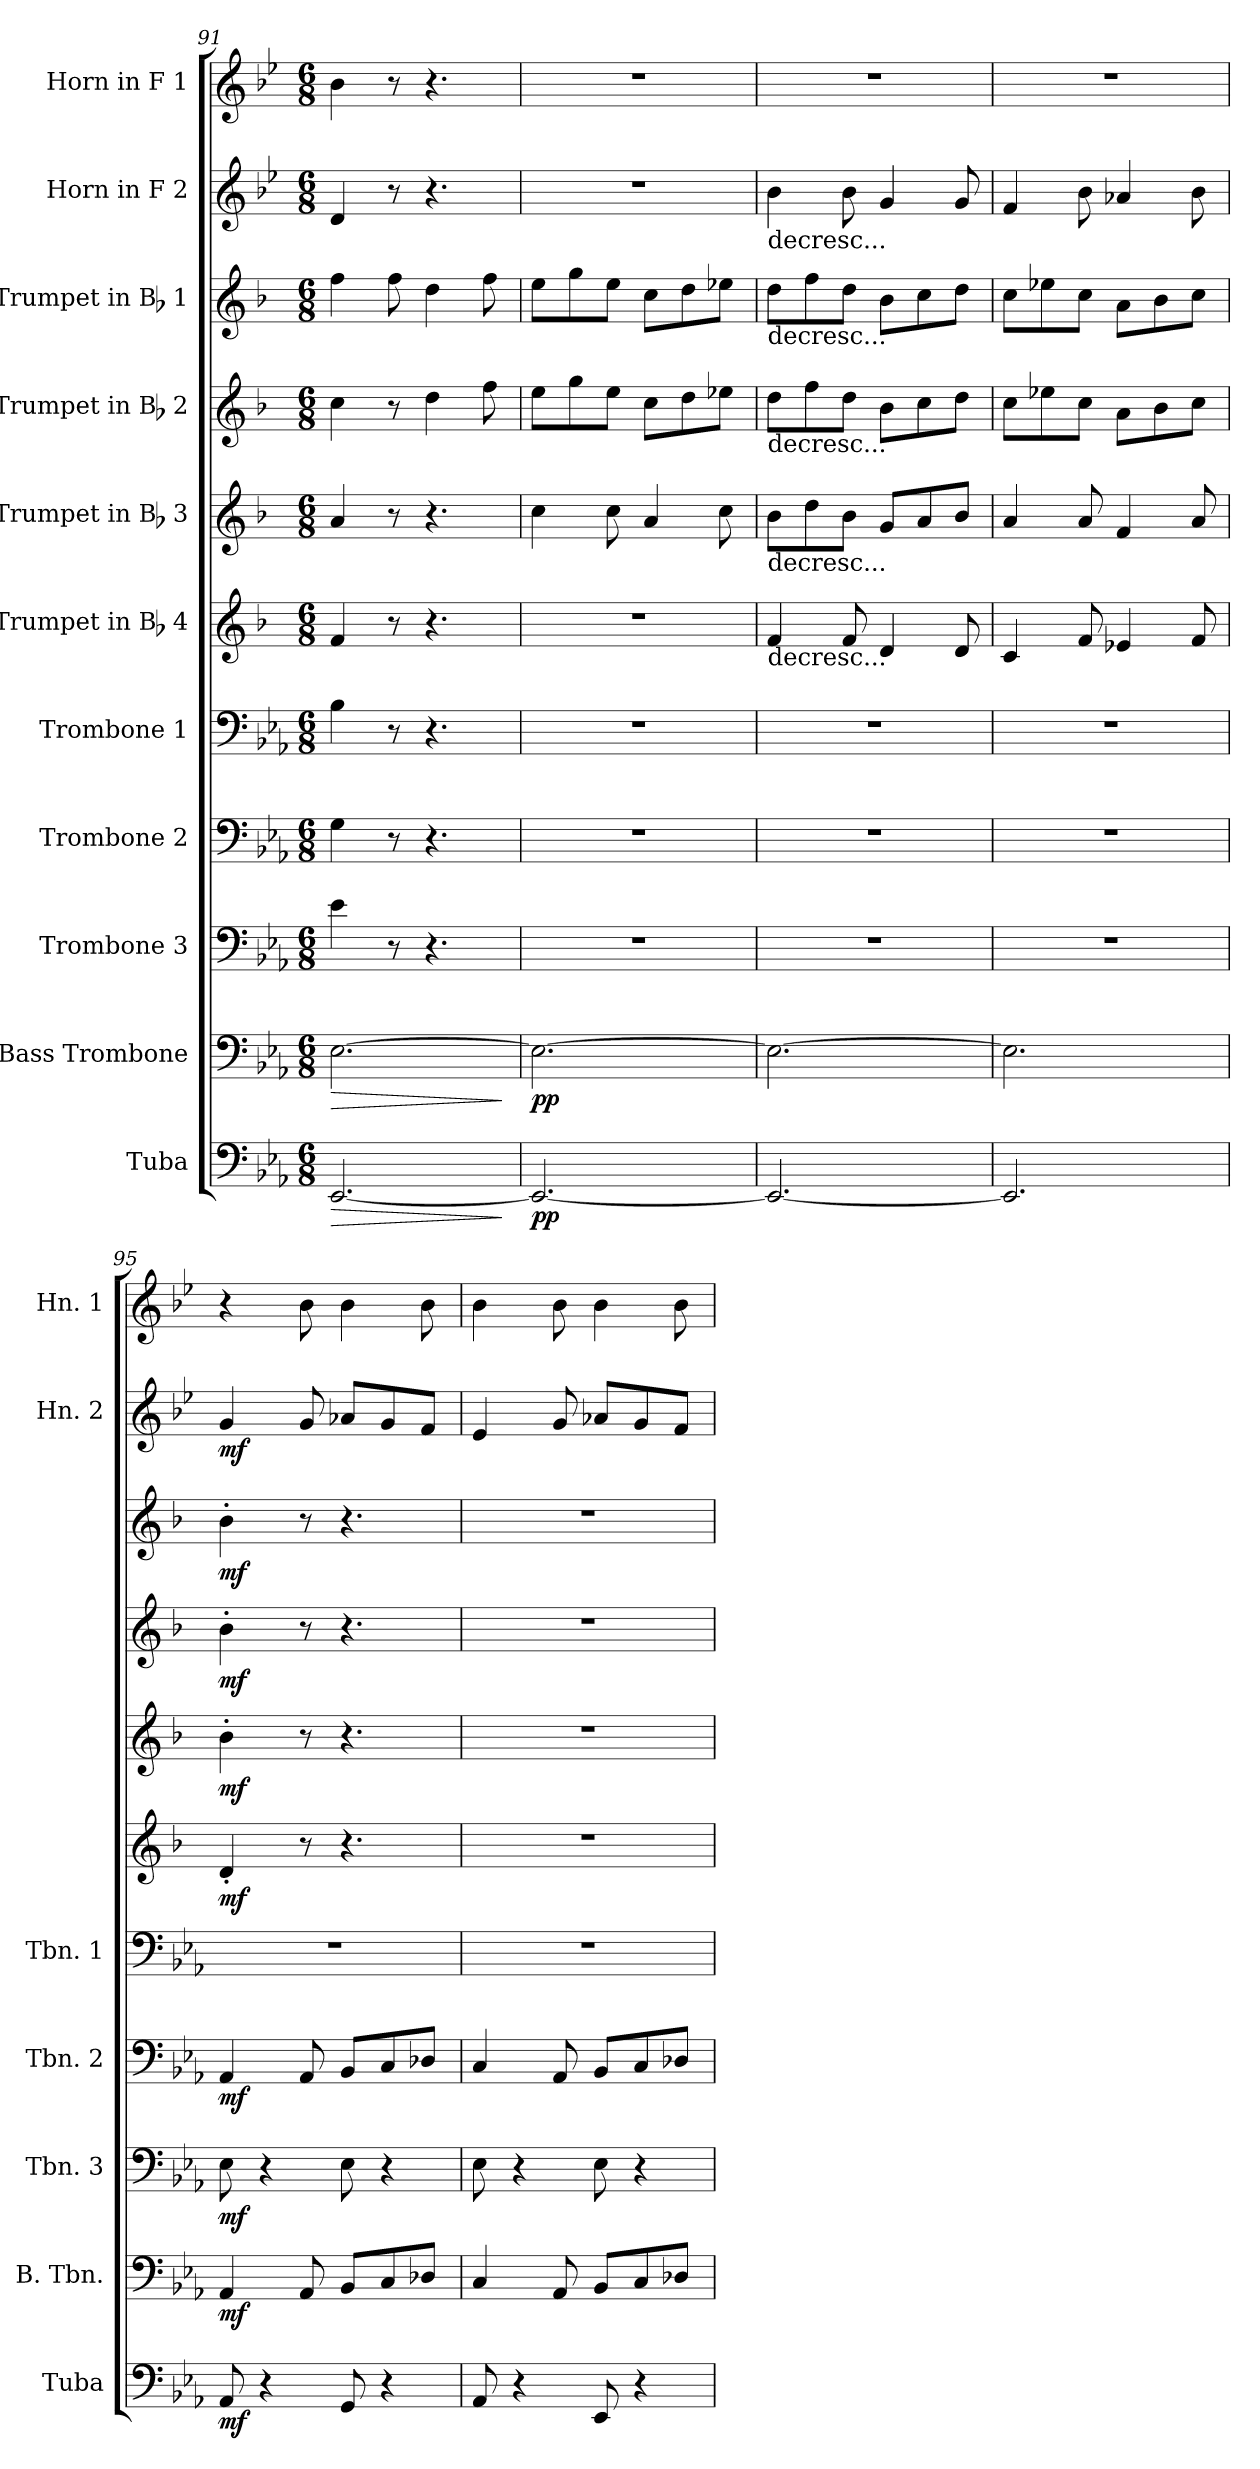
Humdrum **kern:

**kern	**dynam	**kern	**dynam	**kern	**dynam	**kern	**dynam	**kern	**kern	**dynam	**kern	**dynam	**kern	**dynam	**kern	**dynam	**kern	**dynam	**kern
*part11	*part11	*part10	*part10	*part9	*part9	*part8	*part8	*part7	*part6	*part6	*part5	*part5	*part4	*part4	*part3	*part3	*part2	*part2	*part1
*staff11	*staff11	*staff10	*staff10	*staff9	*staff9	*staff8	*staff8	*staff7	*staff6	*staff6	*staff5	*staff5	*staff4	*staff4	*staff3	*staff3	*staff2	*staff2	*staff1
*I"Tuba	*	*I"Bass Trombone	*	*I"Trombone 3	*	*I"Trombone 2	*	*I"Trombone 1	*I"Trumpet in Bb 4	*	*I"Trumpet in Bb 3	*	*I"Trumpet in Bb 2	*	*I"Trumpet in Bb 1	*	*I"Horn in F 2	*	*I"Horn in F 1
*I'Tuba	*	*I'B. Tbn.	*	*I'Tbn. 3	*	*I'Tbn. 2	*	*I'Tbn. 1	*	*	*	*	*	*	*	*	*I'Hn. 2	*	*I'Hn. 1
*clefF4	*	*clefF4	*	*clefF4	*	*clefF4	*	*clefF4	*clefG2	*	*clefG2	*	*clefG2	*	*clefG2	*	*clefG2	*	*clefG2
*	*	*	*	*	*	*	*	*	*ITrd1c2	*	*ITrd1c2	*	*ITrd1c2	*	*ITrd1c2	*	*ITrd4c7	*	*ITrd4c7
*k[b-e-a-]	*	*k[b-e-a-]	*	*k[b-e-a-]	*	*k[b-e-a-]	*	*k[b-e-a-]	*k[b-e-a-]	*	*k[b-e-a-]	*	*k[b-e-a-]	*	*k[b-e-a-]	*	*k[b-e-a-]	*	*k[b-e-a-]
*E-:	*	*E-:	*	*E-:	*	*E-:	*	*E-:	*E-:	*	*E-:	*	*E-:	*	*E-:	*	*E-:	*	*E-:
*M6/8	*	*M6/8	*	*M6/8	*	*M6/8	*	*M6/8	*M6/8	*	*M6/8	*	*M6/8	*	*M6/8	*	*M6/8	*	*M6/8
=91	=91	=91	=91	=91	=91	=91	=91	=91	=91	=91	=91	=91	=91	=91	=91	=91	=91	=91	=91
!	!LO:HP:b	!	!LO:HP:b	!	!	!	!	!	!	!	!	!	!	!	!	!	!	!	!
[2.EE-/	>	[2.E-\	>	4e-\	.	4G\	.	4B-\	4e-/	.	4g/	.	4b-\	.	4ee-\	.	4G/	.	4e-\
.	.	.	.	8r	.	8r	.	8r	8r	.	8r	.	8r	.	8ee-\	.	8r	.	8r
.	.	.	.	4.r	.	4.r	.	4.r	4.r	.	4.r	.	4cc\	.	4cc\	.	4.r	.	4.r
.	.	.	.	.	.	.	.	.	.	.	.	.	8ee-\	.	8ee-\	.	.	.	.
.	]	.	]	.	.	.	.	.	.	.	.	.	.	.	.	.	.	.	.
=92	=92	=92	=92	=92	=92	=92	=92	=92	=92	=92	=92	=92	=92	=92	=92	=92	=92	=92	=92
!	!LO:DY:b	!	!LO:DY:b	!	!	!	!	!	!	!	!	!	!	!	!	!	!	!	!
2.EE-/_	pp	2.E-\_	pp	2.r	.	2.r	.	2.r	2.r	.	4b-\	.	8dd\L	.	8dd\L	.	2.r	.	2.r
.	.	.	.	.	.	.	.	.	.	.	.	.	8ff\	.	8ff\	.	.	.	.
.	.	.	.	.	.	.	.	.	.	.	8b-\	.	8dd\J	.	8dd\J	.	.	.	.
.	.	.	.	.	.	.	.	.	.	.	4g/	.	8b-\L	.	8b-\L	.	.	.	.
.	.	.	.	.	.	.	.	.	.	.	.	.	8cc\	.	8cc\	.	.	.	.
.	.	.	.	.	.	.	.	.	.	.	8b-\	.	8dd-X\J	.	8dd-X\J	.	.	.	.
=93	=93	=93	=93	=93	=93	=93	=93	=93	=93	=93	=93	=93	=93	=93	=93	=93	=93	=93	=93
!	!	!	!	!	!	!	!	!	!	!	!	!	!	!	!	!	!LO:TX:b:t=decresc...	!	!
!	!	!	!	!	!	!	!	!	!	!	!	!	!	!	!LO:TX:b:t=decresc...	!	!	!	!
!	!	!	!	!	!	!	!	!	!	!	!	!	!LO:TX:b:t=decresc...	!	!	!	!	!	!
!	!	!	!	!	!	!	!	!	!	!	!LO:TX:b:t=decresc...	!	!	!	!	!	!	!	!
!	!	!	!	!	!	!	!	!	!LO:TX:b:t=decresc...	!	!	!	!	!	!	!	!	!	!
2.EE-/_	.	2.E-\_	.	2.r	.	2.r	.	2.r	4e-/	.	8a-\L	.	8cc\L	.	8cc\L	.	4e-\	.	2.r
.	.	.	.	.	.	.	.	.	.	.	8cc\	.	8ee-\	.	8ee-\	.	.	.	.
.	.	.	.	.	.	.	.	.	8e-/	.	8a-\J	.	8cc\J	.	8cc\J	.	8e-\	.	.
.	.	.	.	.	.	.	.	.	4c/	.	8f/L	.	8a-\L	.	8a-\L	.	4c/	.	.
.	.	.	.	.	.	.	.	.	.	.	8g/	.	8b-\	.	8b-\	.	.	.	.
.	.	.	.	.	.	.	.	.	8c/	.	8a-/J	.	8cc\J	.	8cc\J	.	8c/	.	.
=94	=94	=94	=94	=94	=94	=94	=94	=94	=94	=94	=94	=94	=94	=94	=94	=94	=94	=94	=94
2.EE-/]	.	2.E-\]	.	2.r	.	2.r	.	2.r	4B-/	.	4g/	.	8b-\L	.	8b-\L	.	4B-/	.	2.r
.	.	.	.	.	.	.	.	.	.	.	.	.	8dd-X\	.	8dd-X\	.	.	.	.
.	.	.	.	.	.	.	.	.	8e-/	.	8g/	.	8b-\J	.	8b-\J	.	8e-\	.	.
.	.	.	.	.	.	.	.	.	4d-X/	.	4e-/	.	8g\L	.	8g\L	.	4d-X/	.	.
.	.	.	.	.	.	.	.	.	.	.	.	.	8a-\	.	8a-\	.	.	.	.
.	.	.	.	.	.	.	.	.	8e-/	.	8g/	.	8b-\J	.	8b-\J	.	8e-\	.	.
=95	=95	=95	=95	=95	=95	=95	=95	=95	=95	=95	=95	=95	=95	=95	=95	=95	=95	=95	=95
!	!LO:DY:b	!	!LO:DY:b	!	!LO:DY:b	!	!LO:DY:b	!	!	!LO:DY:b	!	!LO:DY:b	!	!LO:DY:b	!	!LO:DY:b	!	!LO:DY:b	!
8AA-/	mf	4AA-/	mf	8E-\	mf	4AA-/	mf	2.r	4c'</	mf	4a-'>\	mf	4a-'>\	mf	4a-'>\	mf	4c/	mf	4r
4r	.	.	.	4r	.	.	.	.	.	.	.	.	.	.	.	.	.	.	.
.	.	8AA-/	.	.	.	8AA-/	.	.	8r	.	8r	.	8r	.	8r	.	8c/	.	8e-\
8GG/	.	8BB-/L	.	8E-\	.	8BB-/L	.	.	4.r	.	4.r	.	4.r	.	4.r	.	8d-X/L	.	4e-\
4r	.	8C/	.	4r	.	8C/	.	.	.	.	.	.	.	.	.	.	8c/	.	.
.	.	8D-X/J	.	.	.	8D-X/J	.	.	.	.	.	.	.	.	.	.	8B-/J	.	8e-\
!!LO:PB:g=z
=96	=96	=96	=96	=96	=96	=96	=96	=96	=96	=96	=96	=96	=96	=96	=96	=96	=96	=96	=96
8AA-/	.	4C/	.	8E-\	.	4C/	.	2.r	2.r	.	2.r	.	2.r	.	2.r	.	4A-/	.	4e-\
4r	.	.	.	4r	.	.	.	.	.	.	.	.	.	.	.	.	.	.	.
.	.	8AA-/	.	.	.	8AA-/	.	.	.	.	.	.	.	.	.	.	8c/	.	8e-\
8EE-/	.	8BB-/L	.	8E-\	.	8BB-/L	.	.	.	.	.	.	.	.	.	.	8d-X/L	.	4e-\
4r	.	8C/	.	4r	.	8C/	.	.	.	.	.	.	.	.	.	.	8c/	.	.
.	.	8D-X/J	.	.	.	8D-X/J	.	.	.	.	.	.	.	.	.	.	8B-/J	.	8e-\
=	=	=	=	=	=	=	=	=	=	=	=	=	=	=	=	=	=	=	=
*-	*-	*-	*-	*-	*-	*-	*-	*-	*-	*-	*-	*-	*-	*-	*-	*-	*-	*-	*-
